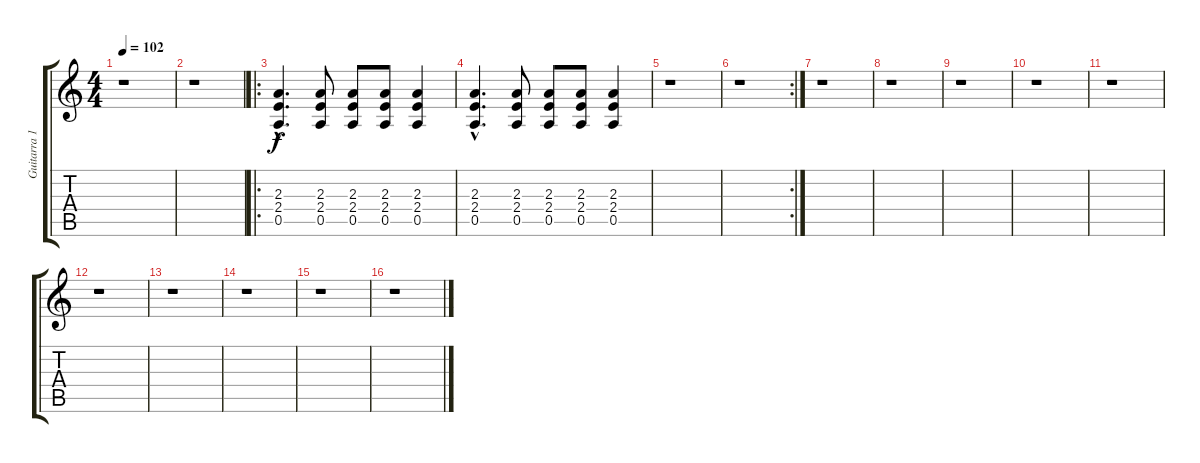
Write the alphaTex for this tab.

\track ("Guitarra 1" "Guitarra 1") {instrument distortionguitar}
\staff {score tabs}
\tuning (E4 B3 G3 D3 A2 E2) {hide}
\ts (4 4)
\tempo 102
\clef g2
\ks c
r.1{dy f} |
r.1 |
\ro
(2.3{hac} 2.4{hac} 0.5{hac}).4{d} (2.3 2.4 0.5).8 (2.3 2.4 0.5).8 (2.3 2.4 0.5).8 (2.3 2.4 0.5).4 |
(2.3{hac} 2.4{hac} 0.5{hac}).4{d} (2.3 2.4 0.5).8 (2.3 2.4 0.5).8 (2.3 2.4 0.5).8 (2.3 2.4 0.5).4 |
r.1 |
\rc 2
r.1 |
r.1 |
r.1 |
r.1 |
r.1 |
r.1 |
r.1 |
r.1 |
r.1 |
r.1 |
r.1
